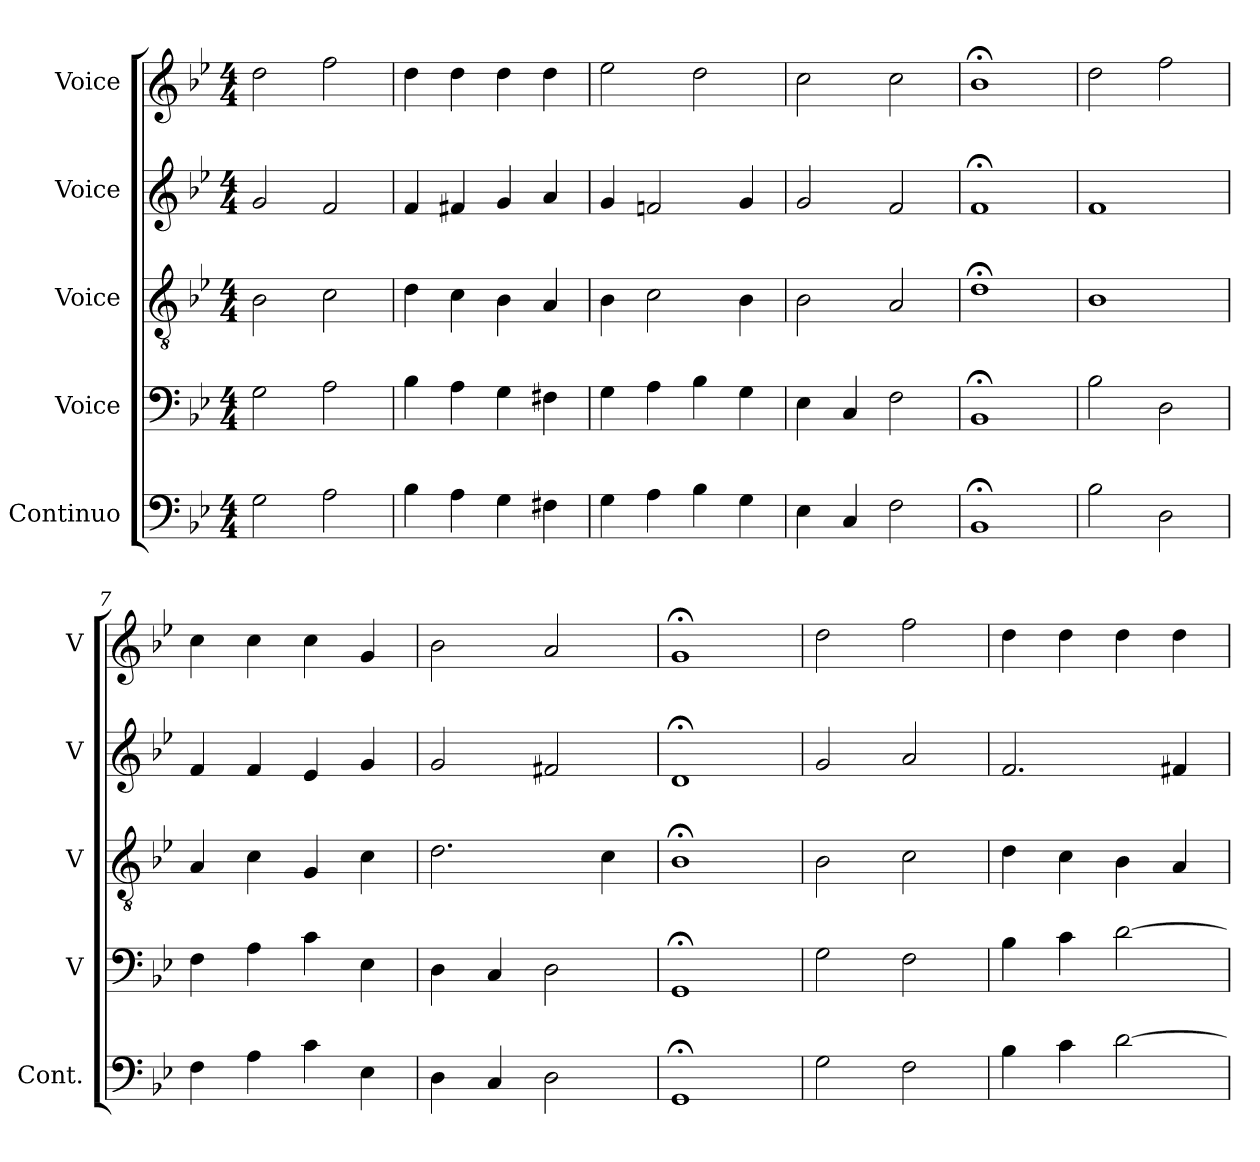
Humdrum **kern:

**kern	**kern	**kern	**kern	**kern
*part5	*part4	*part3	*part2	*part1
*staff5	*staff4	*staff3	*staff2	*staff1
*I"Continuo	*I"Voice	*I"Voice	*I"Voice	*I"Voice
*I'Cont.	*I'V	*I'V	*I'V	*I'V
*clefF4	*clefF4	*clefGv2	*clefG2	*clefG2
*ITrd7c12	*	*	*	*
*k[b-e-]	*k[b-e-]	*k[b-e-]	*k[b-e-]	*k[b-e-]
*M4/4	*M4/4	*M4/4	*M4/4	*M4/4
=1	=1	=1	=1	=1
2GG\	2G\	2B-\	2g/	2dd\
2AA\	2A\	2c\	2f/	2ff\
=2	=2	=2	=2	=2
4BB-\	4B-\	4d\	4f/	4dd\
4AA\	4A\	4c\	4f#X/	4dd\
4GG\	4G\	4B-\	4g/	4dd\
4FF#X\	4F#X\	4A/	4a/	4dd\
=3	=3	=3	=3	=3
4GG\	4G\	4B-\	4g/	2ee-\
4AA\	4A\	2c\	2fn/	.
4BB-\	4B-\	.	.	2dd\
4GG\	4G\	4B-\	4g/	.
=4	=4	=4	=4	=4
4EE-\	4E-\	2B-\	2g/	2cc\
4CC/	4C/	.	.	.
2FF\	2F\	2A/	2f/	2cc\
=5	=5	=5	=5	=5
1BBB-;<	1BB-;<	1d;<	1f;<	1b-;<
=6	=6	=6	=6	=6
2BB-\	2B-\	1B-	1f	2dd\
2DD\	2D\	.	.	2ff\
=7	=7	=7	=7	=7
4FF\	4F\	4A/	4f/	4cc\
4AA\	4A\	4c\	4f/	4cc\
4C\	4c\	4G/	4e-/	4cc\
4EE-\	4E-\	4c\	4g/	4g/
=8	=8	=8	=8	=8
4DD\	4D\	2.d\	2g/	2b-\
4CC/	4C/	.	.	.
2DD\	2D\	.	2f#X/	2a/
.	.	4c\	.	.
=9	=9	=9	=9	=9
1GGG;<	1GG;<	1B-;<	1d;<	1g;<
=10	=10	=10	=10	=10
2GG\	2G\	2B-\	2g/	2dd\
2FF\	2F\	2c\	2a/	2ff\
!!LO:LB:g=z
=11	=11	=11	=11	=11
4BB-\	4B-\	4d\	2.f/	4dd\
4C\	4c\	4c\	.	4dd\
[2D\	[2d\	4B-\	.	4dd\
.	.	4A/	4f#X/	4dd\
=	=	=	=	=
*-	*-	*-	*-	*-
